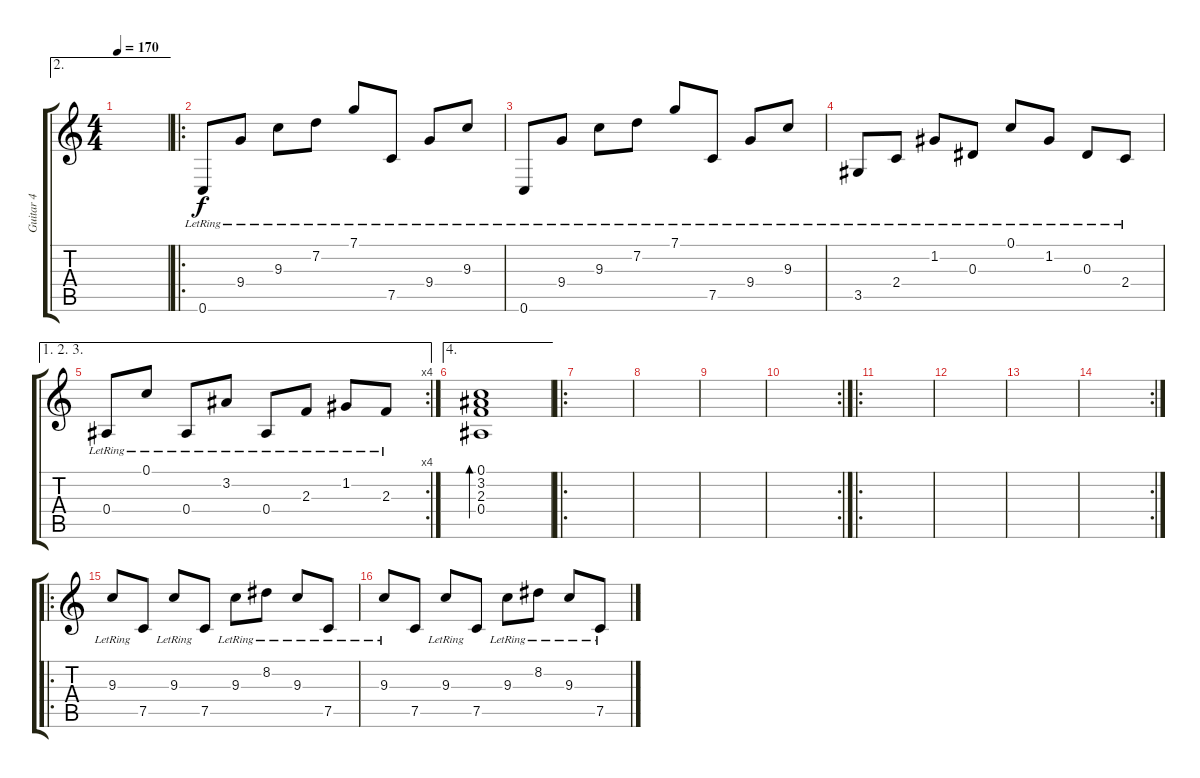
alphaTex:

\track ("Guitar 4" "Guitar 4") {instrument acousticguitarsteel}
\staff {score tabs}
\tuning (C4 G3 Eb3 Bb2 F2 C2) {hide}
\ae 2
\ts (4 4)
\tempo 170
\clef g2
\ks c
|
\ro
0.6{lr}.8 9.4{lr}.8 9.3{lr}.8 7.2{lr}.8 7.1{lr}.8 7.5{lr}.8 9.4{lr}.8 9.3{lr}.8 |
0.6{lr}.8 9.4{lr}.8 9.3{lr}.8 7.2{lr}.8 7.1{lr}.8 7.5{lr}.8 9.4{lr}.8 9.3{lr}.8 |
3.5{lr}.8 2.4{lr}.8 1.2{lr}.8 0.3{lr}.8 0.1{lr}.8 1.2{lr}.8 0.3{lr}.8 2.4{lr}.8 |
\ae (1 2 3)
\rc 4
0.4{lr}.8 0.1{lr}.8 0.4{lr}.8 3.2{lr}.8 0.4{lr}.8 2.3{lr}.8 1.2{lr}.8 2.3{lr}.8 |
\ae 4
(0.1 3.2 2.3 0.4).1{bd 120} |
\ro
|
|
|
\rc 2
|
\ro
|
|
|
\rc 2
|
\ro
9.3{lr}.8 7.5.8 9.3{lr}.8 7.5.8 9.3{lr}.8 8.2{lr}.8 9.3{lr}.8 7.5{lr}.8 |
9.3{lr}.8 7.5.8 9.3{lr}.8 7.5.8 9.3{lr}.8 8.2{lr}.8 9.3{lr}.8 7.5{lr}.8
